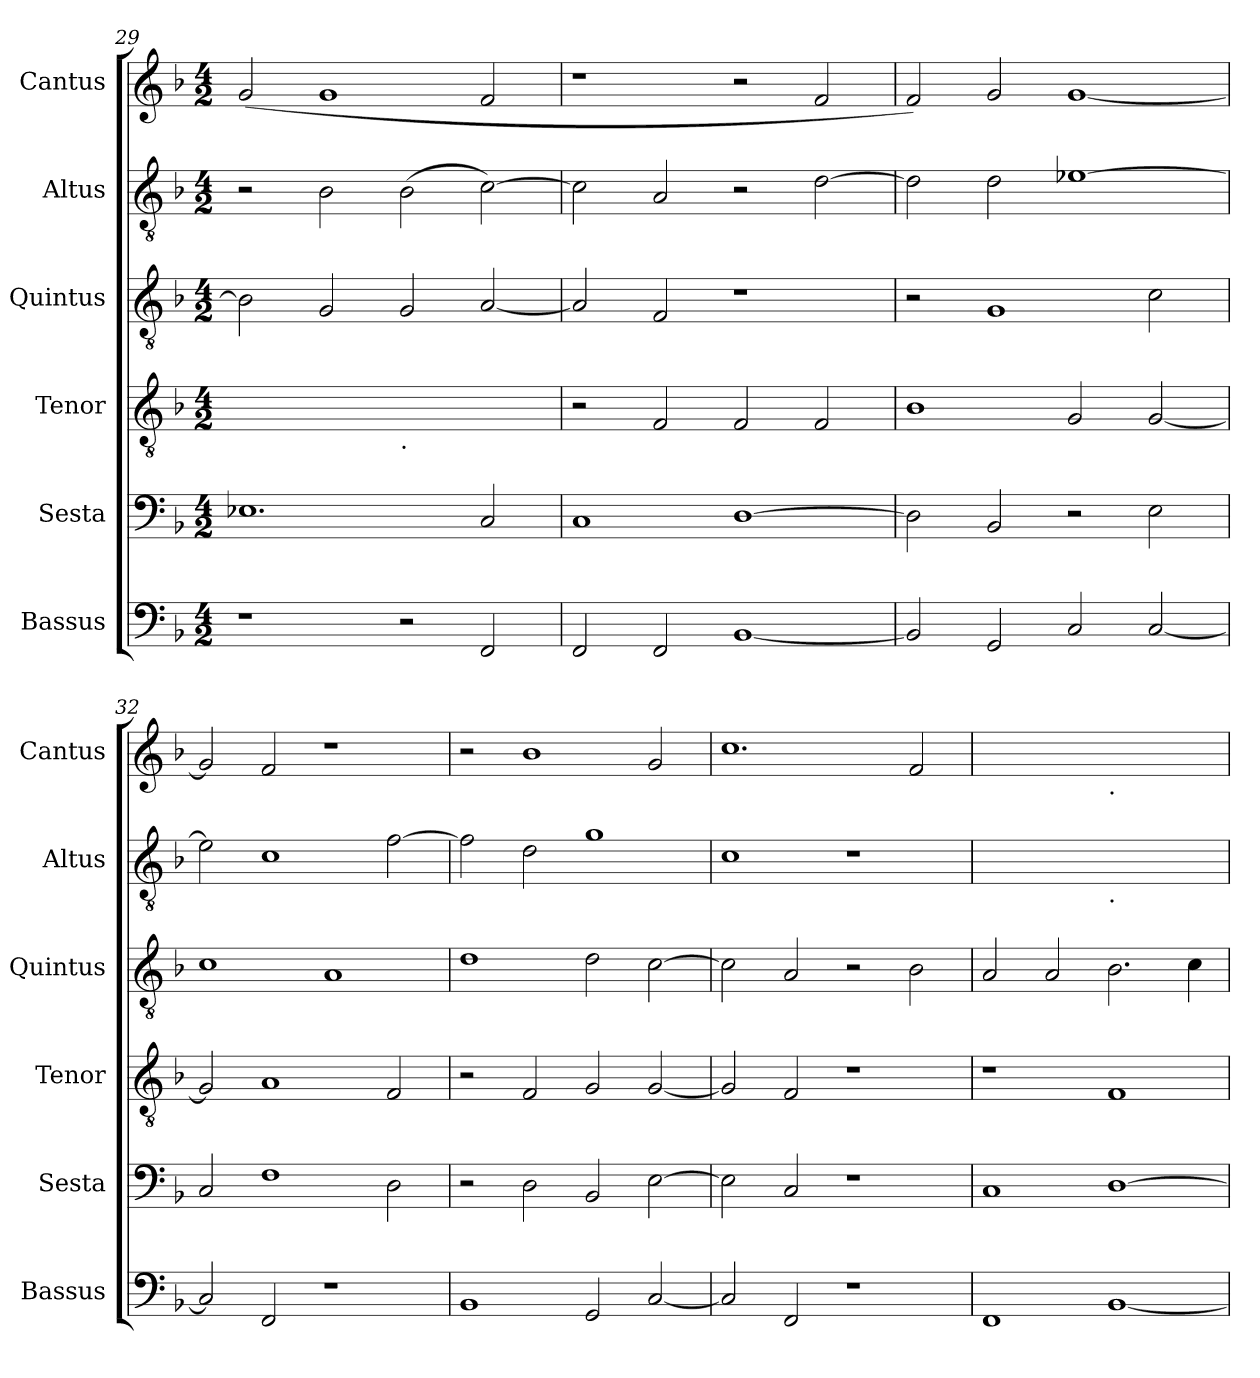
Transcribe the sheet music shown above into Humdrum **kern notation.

**kern	**kern	**kern	**kern	**kern	**kern
*part6	*part5	*part4	*part3	*part2	*part1
*staff6	*staff5	*staff4	*staff3	*staff2	*staff1
*I"Bassus	*I"Sesta	*I"Tenor	*I"Quintus	*I"Altus	*I"Cantus
*I'Bassus	*I'Sesta	*I'Tenor	*I'Quintus	*I'Altus	*I'Cantus
*clefF4	*clefF4	*clefGv2	*clefGv2	*clefGv2	*clefG2
*k[b-]	*k[b-]	*k[b-]	*k[b-]	*k[b-]	*k[b-]
*F:	*F:	*F:	*F:	*F:	*F:
*M4/2	*M4/2	*M4/2	*M4/2	*M4/2	*M4/2
=29	=29	=29	=29	=29	=29
*	*	*^	*	*	*
1r	1.E-X	0ryy	1ryy	2B-\]	2r	(>2g/
.	.	.	.	2G/	2B-\	1g
!	!	!	!LO:TX:b:t=.	!	!	!
2r	.	.	1ryy	2G/	(<2B-\	.
2FF/	2C/	.	.	[2A/	[2c\)	2f/
*	*	*v	*v	*	*	*
=30	=30	=30	=30	=30	=30
2FF/	1C	2r	2A/]	2c\]	1r
2FF/	.	2F/	2F/	2A/	.
[1BB-	[1D	2F/	1r	2r	2r
.	.	2F/	.	[2d\	2f/
=31	=31	=31	=31	=31	=31
2BB-/]	2D\]	1B-	2r	2d\]	2f/)
2GG/	2BB-/	.	1G	2d\	2g/
2C/	2r	2G/	.	[1e-X	[1g
[2C/	2E\	[2G/	2c\	.	.
=32	=32	=32	=32	=32	=32
2C/]	2C/	2G/]	1c	2e-\]	2g/]
2FF/	1F	1A	.	1c	2f/
1r	.	.	1A	.	1r
.	2D\	2F/	.	[2f\	.
=33	=33	=33	=33	=33	=33
1BB-	2r	2r	1d	2f\]	2r
.	2D\	2F/	.	2d\	1b-
2GG/	2BB-/	2G/	2d\	1g	.
[2C/	[2E\	[2G/	[2c\	.	2g/
=34	=34	=34	=34	=34	=34
2C/]	2E\]	2G/]	2c\]	1c	1.cc
2FF/	2C/	2F/	2A/	.	.
1r	1r	1r	2r	1r	.
.	.	.	2B-\	.	2f/
=35	=35	=35	=35	=35	=35
*	*	*	*	*^	*^
1FF	1C	1r	2A/	0ryy	1ryy	0ryy	1ryy
.	.	.	2A/	.	.	.	.
!	!	!	!	!	!	!	!LO:TX:b:t=.
!	!	!	!	!	!LO:TX:b:t=.	!	!
[1BB-	[1D	1F	2.B-\	.	1ryy	.	1ryy
.	.	.	4c\	.	.	.	.
*	*	*	*	*v	*v	*	*
*	*	*	*	*	*v	*v
=	=	=	=	=	=
*-	*-	*-	*-	*-	*-
